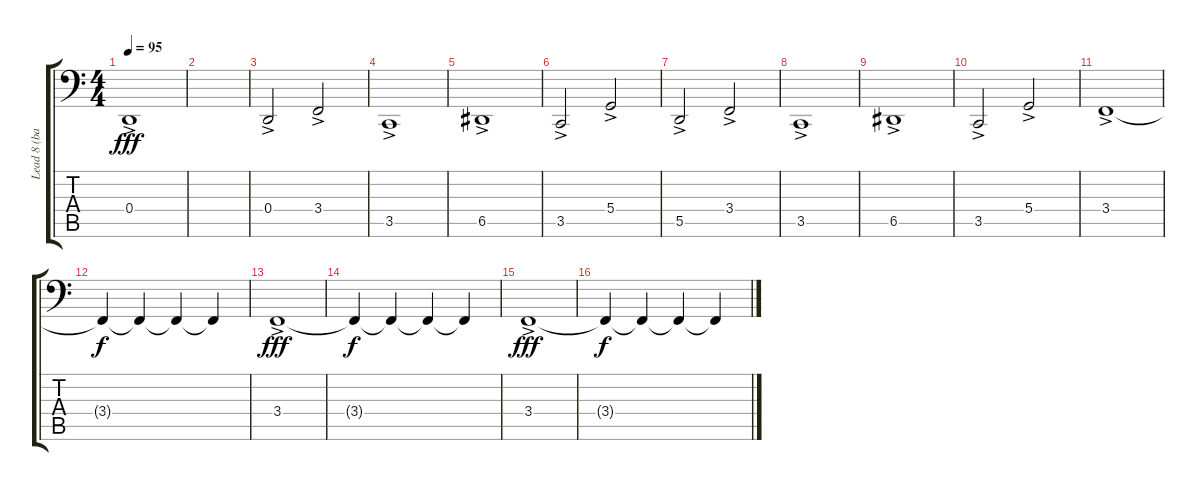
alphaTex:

\track ("Lead 8 (bass+lead)" "Lead 8 (ba") {instrument lead8bassandlead}
\staff {score tabs}
\tuning (E3 B2 G2 D2 A1 E1) {hide}
\ts (4 4)
\tempo 95
\clef f4
\ks c
0.4{ac}.1{dy fff} |
|
0.4{ac}.2 3.4{ac}.2 |
3.5{ac}.1 |
6.5{ac}.1 |
3.5{ac}.2 5.4{ac}.2 |
5.5{ac}.2 3.4{ac}.2 |
3.5{ac}.1 |
6.5{ac}.1 |
3.5{ac}.2 5.4{ac}.2 |
3.4{ac}.1{volume 0} |
3.4{t}.4{dy f} 3.4{t}.4 3.4{t}.4 3.4{t}.4{volume 10} |
3.4{ac}.1{dy fff volume 0} |
3.4{t}.4{dy f} 3.4{t}.4 3.4{t}.4 3.4{t}.4{volume 10} |
3.4{ac}.1{dy fff volume 0} |
3.4{t}.4{dy f} 3.4{t}.4 3.4{t}.4 3.4{t}.4{volume 10}
